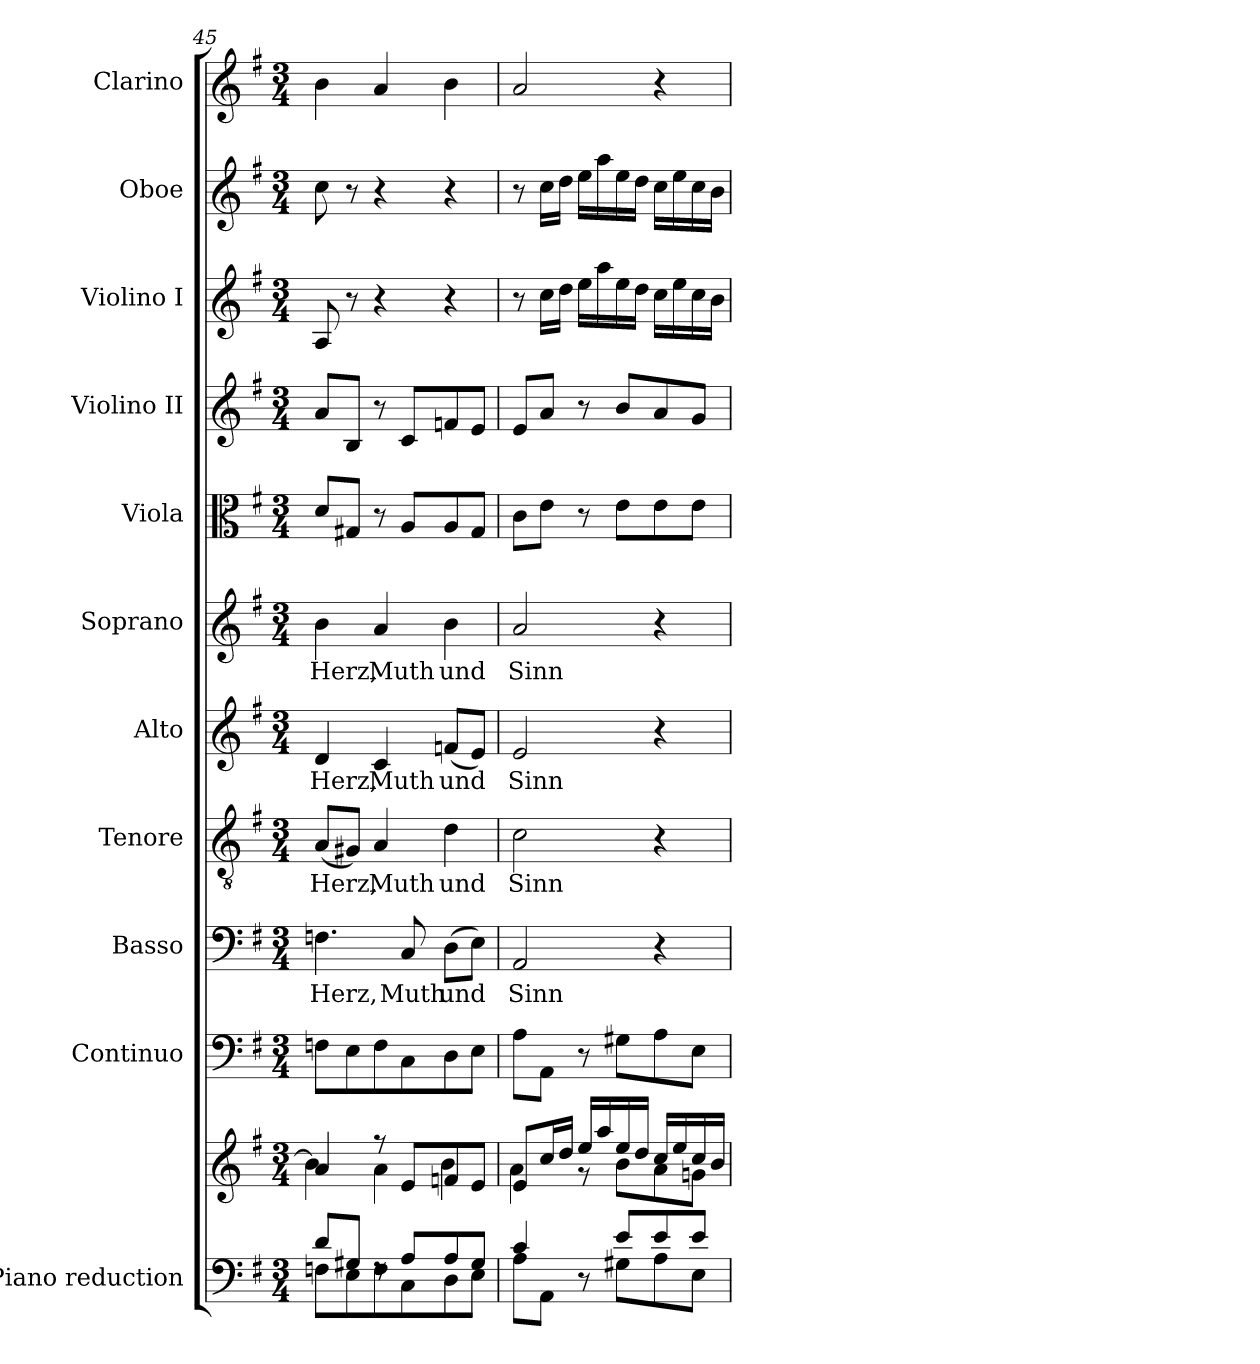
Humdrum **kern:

**kern	**kern	**kern	**kern	**text	**kern	**text	**kern	**text	**kern	**text	**kern	**kern	**kern	**kern	**kern
*part11	*part11	*part10	*part9	*part9	*part8	*part8	*part7	*part7	*part6	*part6	*part5	*part4	*part3	*part2	*part1
*staff12	*staff11	*staff10	*staff9	*staff9	*staff8	*staff8	*staff7	*staff7	*staff6	*staff6	*staff5	*staff4	*staff3	*staff2	*staff1
*I"Piano reduction	*	*I"Continuo	*I"Basso	*	*I"Tenore	*	*I"Alto	*	*I"Soprano	*	*I"Viola	*I"Violino II	*I"Violino I	*I"Oboe	*I"Clarino
*I'Pno	*	*	*	*	*	*	*	*	*	*	*	*	*	*I'Ob	*
!!LO:PB:g=z
*clefF4	*clefG2	*clefF4	*clefF4	*	*clefGv2	*	*clefG2	*	*clefG2	*	*clefC3	*clefG2	*clefG2	*clefG2	*clefG2
*k[f#]	*k[f#]	*k[f#]	*k[f#]	*	*k[f#]	*	*k[f#]	*	*k[f#]	*	*k[f#]	*k[f#]	*k[f#]	*k[f#]	*k[f#]
*M3/4	*M3/4	*M3/4	*M3/4	*	*M3/4	*	*M3/4	*	*M3/4	*	*M3/4	*M3/4	*M3/4	*M3/4	*M3/4
=45	=45	=45	=45	=45	=45	=45	=45	=45	=45	=45	=45	=45	=45	=45	=45
*^	*^	*	*	*	*	*	*	*	*	*	*	*	*	*	*
!	!	!	!	!	!	!LO:LY:b	!	!LO:LY:b	!	!LO:LY:b	!	!LO:LY:b	!	!	!	!	!
8d/L	8Fn\L	4a/	4b\]	8Fn\L	4.Fn\	Herz,	(<8A/L	Herz,	4d/	Herz,	4b\	Herz,	8d/L	8a/L	8A/	8cc\	4b\
8G#X/J	8E\	.	.	8E\	.	.	8G#X/J)	.	.	.	.	.	8G#X/J	8B/J	8r	8r	.
!	!	!	!	!	!	!	!	!LO:LY:b	!	!LO:LY:b	!	!LO:LY:b	!	!	!	!	!
8rF	8F\	8r	4a\	8F\	.	.	4A/	Muth	4c/	Muth	4a/	Muth	8r	8r	4r	4r	4a/
!	!	!	!	!	!	!LO:LY:b	!	!	!	!	!	!	!	!	!	!	!
8A/L	8C\	8e/L	.	8C\	8C/	Muth	.	.	.	.	.	.	8A/L	8c/L	.	.	.
!	!	!	!	!	!	!LO:LY:b	!	!LO:LY:b	!	!LO:LY:b	!	!LO:LY:b	!	!	!	!	!
8A/	8D\	8fn/	4b\	8D\	(>8D\L	und	4d\	und	(<8fn/L	und	4b\	und	8A/	8fn/	4r	4r	4b\
8G#/J	8E\J	8e/J	.	8E\J	8E\J)	.	.	.	8e/J)	.	.	.	8G#/J	8e/J	.	.	.
=46	=46	=46	=46	=46	=46	=46	=46	=46	=46	=46	=46	=46	=46	=46	=46	=46	=46
!	!	!	!	!	!	!LO:LY:b	!	!LO:LY:b	!	!LO:LY:b	!	!LO:LY:b	!	!	!	!	!
4c/	8A\L	8e/L	4a\	8A\L	2AA/	Sinn	2c\	Sinn	2e/	Sinn	2a/	Sinn	8c\L	8e/L	8r	8r	2a/
.	8AA\J	16cc/L	.	8AA\J	.	.	.	.	.	.	.	.	8e\J	8a/J	16cc\LL	16cc\LL	.
.	.	16dd/JJ	.	.	.	.	.	.	.	.	.	.	.	.	16dd\JJ	16dd\JJ	.
8r	8ryy	16ee/LL	8r	8r	.	.	.	.	.	.	.	.	8r	8r	16ee\LL	16ee\LL	.
.	.	16aa/	.	.	.	.	.	.	.	.	.	.	.	.	16aa\	16aa\	.
8e/L	8G#X\L	16ee/	8b\L	8G#X\L	.	.	.	.	.	.	.	.	8e\L	8b/L	16ee\	16ee\	.
.	.	16dd/JJ	.	.	.	.	.	.	.	.	.	.	.	.	16dd\JJ	16dd\JJ	.
8e/	8A\	16cc/LL	8a\	8A\	4r	.	4r	.	4r	.	4r	.	8e\	8a/	16cc\LL	16cc\LL	4r
.	.	16ee/	.	.	.	.	.	.	.	.	.	.	.	.	16ee\	16ee\	.
8e/J	8E\J	16cc/	8gn\J	8E\J	.	.	.	.	.	.	.	.	8e\J	8g/J	16cc\	16cc\	.
.	.	16b/JJ	.	.	.	.	.	.	.	.	.	.	.	.	16b\JJ	16b\JJ	.
*v	*v	*	*	*	*	*	*	*	*	*	*	*	*	*	*	*	*
*	*v	*v	*	*	*	*	*	*	*	*	*	*	*	*	*	*
=	=	=	=	=	=	=	=	=	=	=	=	=	=	=	=
*-	*-	*-	*-	*-	*-	*-	*-	*-	*-	*-	*-	*-	*-	*-	*-
